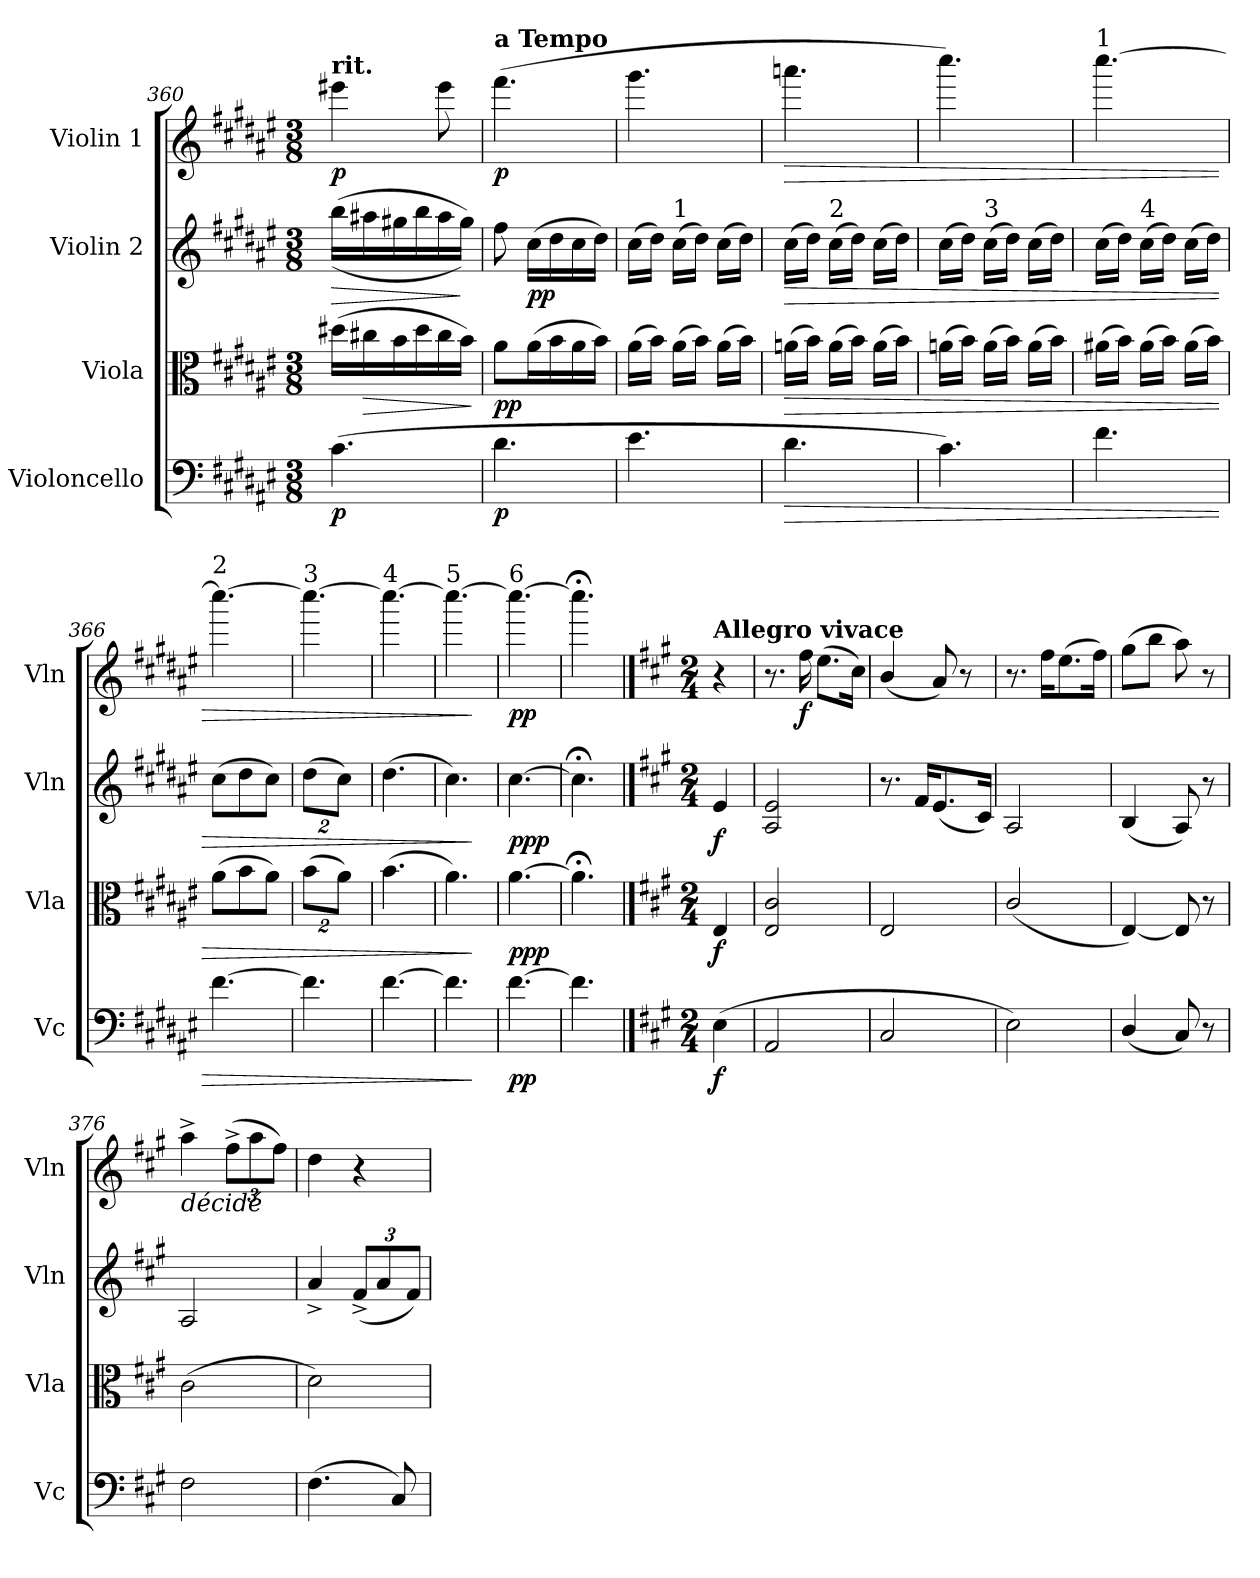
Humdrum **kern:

**kern	**dynam	**kern	**dynam	**kern	**dynam	**kern	**dynam
*part4	*part4	*part3	*part3	*part2	*part2	*part1	*part1
*staff4	*staff4	*staff3	*staff3	*staff2	*staff2	*staff1	*staff1
*I"Violoncello	*	*I"Viola	*	*I"Violin 2	*	*I"Violin 1	*
*I'Vc	*	*I'Vla	*	*I'Vln	*	*I'Vln	*
*clefF4	*	*clefC3	*	*clefG2	*	*clefG2	*
*k[f#c#g#d#a#e#]	*	*k[f#c#g#d#a#e#]	*	*k[f#c#g#d#a#e#]	*	*k[f#c#g#d#a#e#]	*
*M3/8	*	*M3/8	*	*M3/8	*	*M3/8	*
=360	=360	=360	=360	=360	=360	=360	=360
!	!	!	!	!	!	!LO:TX:a:B:t=rit.	!
!	!LO:DY:b	!	!LO:DY:b	!	!LO:HP:b	!	!
!	!	!	!	!	!LO:DY:n=1:b	!	!LO:DY:b
(>4.c#\	p	(>16dd#X\LL	other-dynamics	(>(>16bb\LL	> other-dynamics	4eee#X\	p
!	!	!	!LO:HP:b	!	!	!	!
.	.	16cc#X\	>	16aa#X\	.	.	.
.	.	16b\	.	16gg#X\	.	.	.
.	.	16dd#\	.	16bb\	.	.	.
.	.	16cc#\	.	16aa#\	.	8eee#\	.
.	.	16b\JJ)	.	16gg#\JJ))	]	.	.
.	.	.	]	.	.	.	.
!!LO:LB:g=z
=361	=361	=361	=361	=361	=361	=361	=361
*	*	*	*	*	*	*MM35	*
!	!	!	!	!	!	!LO:TX:a:B:t=a Tempo	!
!	!LO:DY:b	!	!LO:DY:b	!	!	!	!LO:DY:b
4.d#\	p	8a#\L	pp	8ff#\	.	(>4.fff#\	p
!	!	!	!	!	!LO:DY:b	!	!
.	.	(>16a#\L	.	(>16cc#\LL	pp	.	.
.	.	16b\	.	16dd#\	.	.	.
.	.	16a#\	.	16cc#\	.	.	.
.	.	16b\JJ)	.	16dd#\JJ)	.	.	.
=362	=362	=362	=362	=362	=362	=362	=362
4.e#\	.	(>16a#\LL	.	(>16cc#\LL	.	4.ggg#\	.
.	.	16b\JJ)	.	16dd#\JJ)	.	.	.
!	!	!	!	!LO:TX:a:t=1	!	!	!
.	.	(>16a#\LL	.	(>16cc#\LL	.	.	.
.	.	16b\JJ)	.	16dd#\JJ)	.	.	.
.	.	(>16a#\LL	.	(>16cc#\LL	.	.	.
.	.	16b\JJ)	.	16dd#\JJ)	.	.	.
=363	=363	=363	=363	=363	=363	=363	=363
!	!LO:HP:b	!	!LO:HP:b	!	!LO:HP:b	!	!LO:HP:b
4.d#\	>	(>16an\LL	>	(>16cc#\LL	>	4.aaan\	>
.	.	16b\JJ)	.	16dd#\JJ)	.	.	.
!	!	!	!	!LO:TX:a:t=2	!	!	!
.	.	(>16a\LL	.	(>16cc#\LL	.	.	.
.	.	16b\JJ)	.	16dd#\JJ)	.	.	.
.	.	(>16a\LL	.	(>16cc#\LL	.	.	.
.	.	16b\JJ)	.	16dd#\JJ)	.	.	.
=364	=364	=364	=364	=364	=364	=364	=364
4.c#\)	.	(>16an\LL	.	(>16cc#\LL	.	4.cccc#\)	.
.	.	16b\JJ)	.	16dd#\JJ)	.	.	.
!	!	!	!	!LO:TX:a:t=3	!	!	!
.	.	(>16a\LL	.	(>16cc#\LL	.	.	.
.	.	16b\JJ)	.	16dd#\JJ)	.	.	.
.	.	(>16a\LL	.	(>16cc#\LL	.	.	.
.	.	16b\JJ)	.	16dd#\JJ)	.	.	.
=365	=365	=365	=365	=365	=365	=365	=365
!	!	!	!	!	!	!LO:TX:a:t=1	!
4.f#\	.	(>16a#X\LL	.	(>16cc#\LL	.	[4.cccc#\	.
.	.	16b\JJ)	.	16dd#\JJ)	.	.	.
!	!	!	!	!LO:TX:a:t=4	!	!	!
.	.	(>16a#\LL	.	(>16cc#\LL	.	.	.
.	.	16b\JJ)	.	16dd#\JJ)	.	.	.
.	.	(>16a#\LL	.	(>16cc#\LL	.	.	.
.	.	16b\JJ)	.	16dd#\JJ)	.	.	.
=366	=366	=366	=366	=366	=366	=366	=366
!	!	!	!	!	!	!LO:TX:a:t=2	!
[4.f#\	.	(>8a#\L	.	(>8cc#\L	.	4.cccc#\_	.
.	.	8b\	.	8dd#\	.	.	.
.	.	8a#\J)	.	8cc#\J)	.	.	.
=367	=367	=367	=367	=367	=367	=367	=367
*	*	*Xbrackettup	*	*Xbrackettup	*	*	*
!	!	!	!	!	!	!LO:TX:a:t=3	!
4.f#\]	.	(>16%3b\L	.	(>16%3dd#\L	.	4.cccc#\_	.
.	.	16%3a#\J)	.	16%3cc#\J)	.	.	.
=368	=368	=368	=368	=368	=368	=368	=368
!	!	!	!	!	!	!LO:TX:a:t=4	!
[4.f#\	.	(>4.b\	.	(>4.dd#\	.	4.cccc#\_	.
=369	=369	=369	=369	=369	=369	=369	=369
!	!	!	!	!	!	!LO:TX:a:t=5	!
4.f#\]	.	4.a#\)	.	4.cc#\)	.	4.cccc#\_	.
.	]	.	]	.	]	.	]
=370	=370	=370	=370	=370	=370	=370	=370
!	!	!	!	!	!	!LO:TX:a:t=6	!
!	!LO:DY:b	!	!LO:DY:b	!	!LO:DY:b	!	!LO:DY:b
[4.f#\	pp	[4.a#\	ppp	[4.cc#\	ppp	4.cccc#\_	pp
=371	=371	=371	=371	=371	=371	=371	=371
4.f#\]	.	4.a#;<\]	.	4.cc#;<\]	.	4.cccc#;<\]	.
!!LO:PB:g=z
==371X2	==371X2	==371X2	==371X2	==371X2	==371X2	==371X2	==371X2
*k[f#c#g#]	*	*k[f#c#g#]	*	*k[f#c#g#]	*	*k[f#c#g#]	*
*M2/4	*	*M2/4	*	*M2/4	*	*M2/4	*
*	*	*	*	*	*	*MM116	*
!	!	!	!	!	!	!LO:TX:a:B:t=Allegro vivace	!
!	!LO:DY:b	!	!LO:DY:b	!	!LO:DY:b	!	!
(>4E\	f	4E/	f	4e/	f	4r	.
=372	=372	=372	=372	=372	=372	=372	=372
2AA/	.	2E/ 2c#/	.	2A/ 2e/	.	8.r	.
!	!	!	!	!	!	!	!LO:DY:b
.	.	.	.	.	.	16ff#\	f
.	.	.	.	.	.	(>8.ee\L	.
.	.	.	.	.	.	16cc#\Jk)	.
=373	=373	=373	=373	=373	=373	=373	=373
2C#/	.	2E/	.	8.r	.	(<4b/	.
.	.	.	.	16f#/KL	.	.	.
.	.	.	.	(<8.e/	.	8a/)	.
.	.	.	.	.	.	8r	.
.	.	.	.	16c#/Jk)	.	.	.
=374	=374	=374	=374	=374	=374	=374	=374
2E\)	.	(<2c#/	.	2A/	.	8.r	.
.	.	.	.	.	.	16ff#\KL	.
.	.	.	.	.	.	(>8.ee\	.
.	.	.	.	.	.	16ff#\Jk)	.
=375	=375	=375	=375	=375	=375	=375	=375
(<4D/	.	[4E/)	.	(<4B/	.	(>8gg#\L	.
.	.	.	.	.	.	8bb\J	.
8C#/)	.	8E/]	.	8A/)	.	8aa\)	.
8r	.	8r	.	8r	.	8r	.
=376	=376	=376	=376	=376	=376	=376	=376
!	!	!	!	!	!	!LO:TX:b:i:t=décidé	!
2F#\	.	(>2c#\	.	2A/	.	4aa^\	.
*	*	*	*	*	*	*Xbrackettup	*
.	.	.	.	.	.	(>12ff#^\L	.
.	.	.	.	.	.	12aa\	.
.	.	.	.	.	.	12ff#\J)	.
=377	=377	=377	=377	=377	=377	=377	=377
(>4.F#\	.	2d\)	.	4a^/	.	4dd\	.
.	.	.	.	(<12f#^/L	.	4r	.
.	.	.	.	12a/	.	.	.
8C#/)	.	.	.	.	.	.	.
.	.	.	.	12f#/J)	.	.	.
=	=	=	=	=	=	=	=
*-	*-	*-	*-	*-	*-	*-	*-
